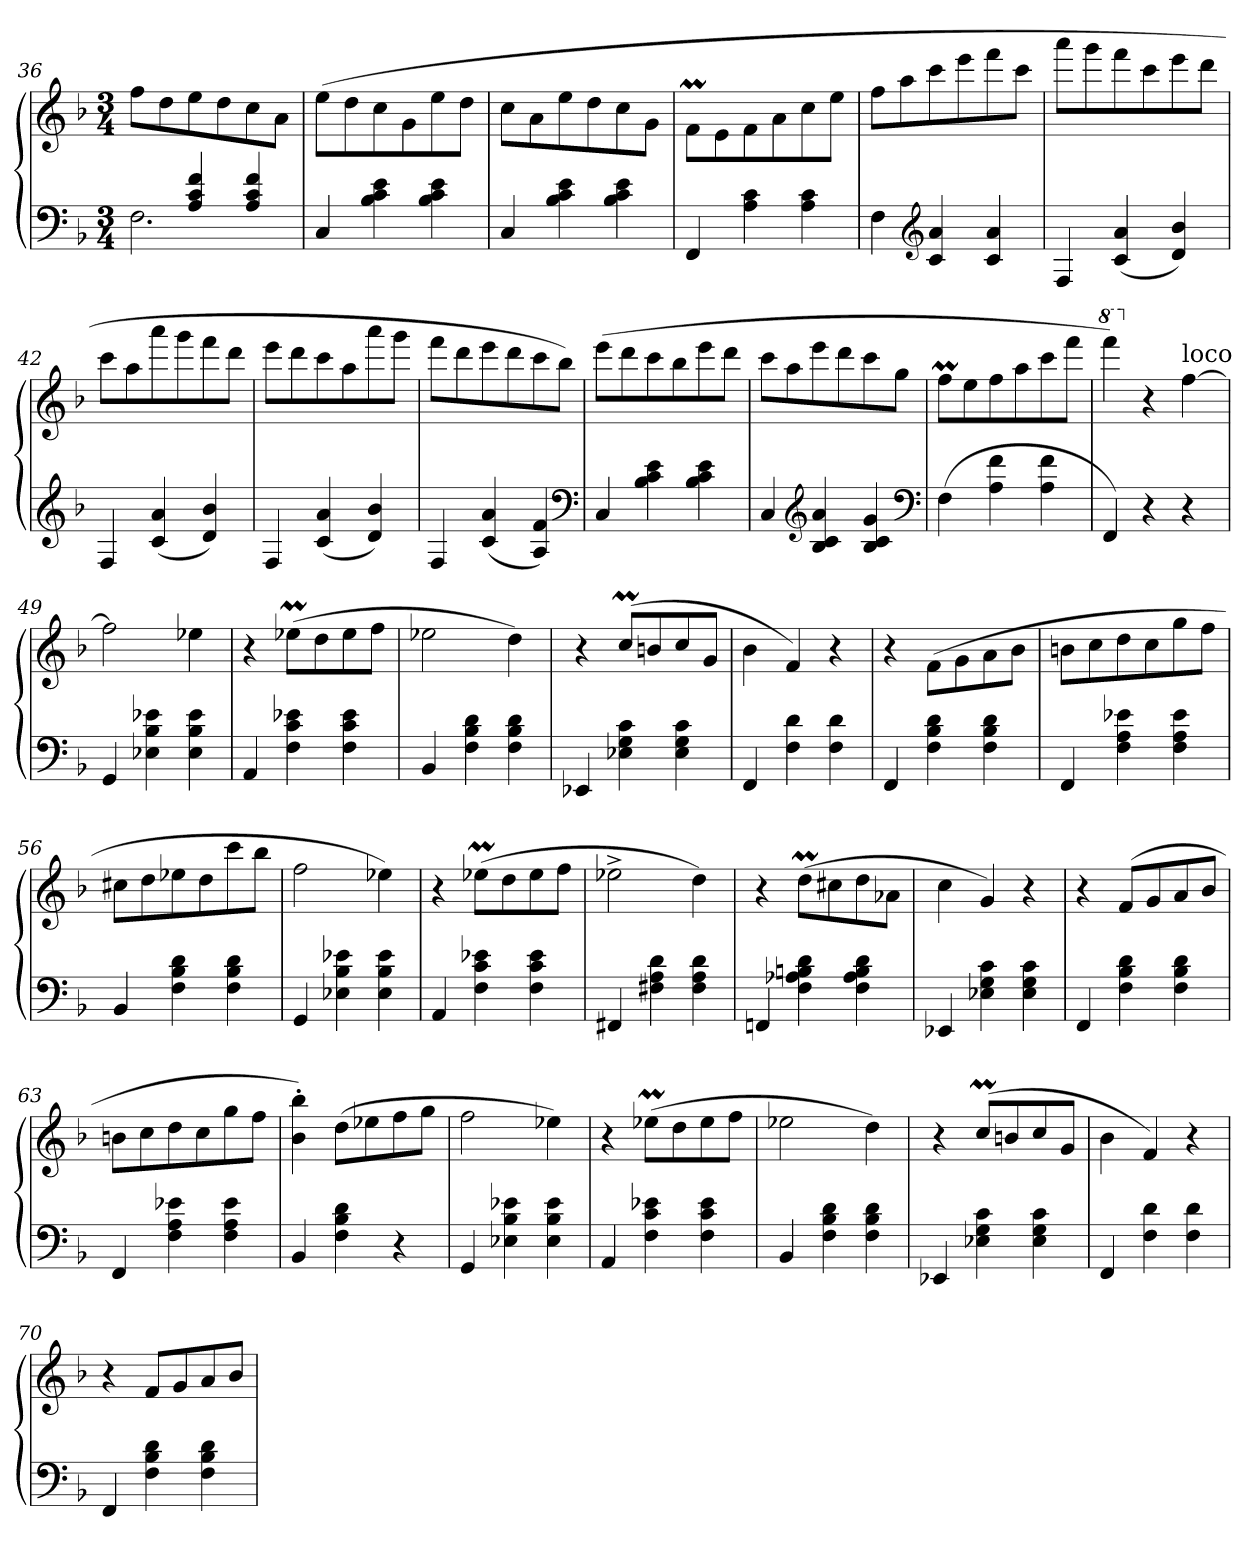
**kern	**kern
*part1	*part1
*staff2	*staff1
*clefF4	*clefG2
*k[b-]	*k[b-]
*F:	*F:
*M3/4	*M3/4
=36	=36
*^	*
4ryy	2.F	8ffL
.	.	8dd
4f 4c 4A	.	8ee
.	.	8dd
4f 4c 4A	.	8cc
.	.	8aJ
*v	*v	*
=37	=37
4C/	(>8eeL
.	8dd
4e 4c 4B-	8cc
.	8g
4e 4c 4B-	8ee
.	8ddJ
=38	=38
4C/	8ccL
.	8a
4e 4c 4B-	8ee
.	8dd
4e 4c 4B-	8cc
.	8gJ
=39	=39
4FF	8fM\L
.	8e
4c 4A	8f
.	8a
4c 4A	8cc
.	8eeJ
=40	=40
4F	8ffL
.	8aa
*clefG2	*
4a 4c	8ccc
.	8eee
4a 4c	8fff
.	8cccJ
=41	=41
4F	8aaaL
.	8ggg
(<4a 4c	8fff
.	8ccc
4b- 4d)	8eee
.	8dddJ
=42	=42
4F	8cccL
.	8aa
(4a 4c	8aaa
.	8ggg
4b- 4d)	8fff
.	8dddJ
=43	=43
4F	8eeeL
.	8ddd
(4a 4c	8ccc
.	8aa
4b- 4d)	8aaa
.	8gggJ
=44	=44
4F	8fffL
.	8ddd
(<4a 4c	8eee
.	8ddd
4f 4A)	8ccc
.	8bb-J)
*clefF4	*
=45	=45
4C/	(>8eeeL
.	8ddd
4e 4c 4B-	8ccc
.	8bb-
4e 4c 4B-	8eee
.	8dddJ
=46	=46
4C/	8cccL
.	8aa
*clefG2	*
4a 4c 4B-	8eee
.	8ddd
4g 4c 4B-	8ccc
.	8ggJ
*clefF4	*
=47	=47
(>4F	8ffM\L
.	8ee
4f 4A	8ff
.	8aa
4f 4A	8ccc
.	8fffJ
=48	=48
*	*8va
4FF)	4ffff)
*	*X8va
4r	4r
!	!LO:TX:a:t=loco
4r	[4ff
=49	=49
4GG	2ff]
4e-X 4B- 4E-X	.
4e- 4B- 4E-	4ee-X
=50	=50
4AA	4r
4e-X 4c 4F	(>8ee-XML
.	8dd
4e- 4c 4F	8ee-
.	8ffJ
=51	=51
4BB-	2ee-X
4d 4B- 4F	.
4d 4B- 4F	4dd)
=52	=52
4EE-X	4r
4c 4G 4E-X	(8ccML
.	8bn
4c 4G 4E-	8cc
.	8gJ
=53	=53
4FF	4b-
4d 4F	4f)
4d 4F	4r
=54	=54
4FF	4r
4d 4B- 4F	(>8f\L
.	8g
4d 4B- 4F	8a
.	8b-J
=55	=55
4FF	8bnL
.	8cc
4e-X 4A 4F	8dd
.	8cc
4e- 4A 4F	8gg
.	8ffJ
=56	=56
4BB-	8cc#XL
.	8dd
4d 4B- 4F	8ee-X
.	8dd
4d 4B- 4F	8ccc
.	8bb-J
=57	=57
4GG	2ff
4e-X 4B- 4E-X	.
4e- 4B- 4E-	4ee-X)
=58	=58
4AA	4r
4e-X 4c 4F	(8ee-XML
.	8dd
4e- 4c 4F	8ee-
.	8ffJ
=59	=59
4FF#X	2ee-X^
4d 4A 4F#X	.
4d 4A 4F#	4dd)
=60	=60
4FFn	4r
4d 4Bn 4A-X 4F	(8ddML
.	8cc#X
4d 4B 4A- 4F	8dd
.	8a-XJ
=61	=61
4EE-X	4cc
4c 4G 4E-X	4g/)
4c 4G 4E-	4r
=62	=62
4FF	4r
4d 4B- 4F	(>8f/L
.	8g
4d 4B- 4F	8a
.	8b-J
=63	=63
4FF	8bnL
.	8cc
4e-X 4A 4F	8dd
.	8cc
4e- 4A 4F	8gg
.	8ffJ
=64	=64
4BB-	4bb-' 4b-')
4d 4B- 4F	(8ddL
.	8ee-X
4r	8ff
.	8ggJ
=65	=65
4GG	2ff
4e-X 4B- 4E-X	.
4e- 4B- 4E-	4ee-X)
=66	=66
4AA	4r
4e-X 4c 4F	(8ee-XML
.	8dd
4e- 4c 4F	8ee-
.	8ffJ
=67	=67
4BB-	2ee-X
4d 4B- 4F	.
4d 4B- 4F	4dd)
=68	=68
4EE-X	4r
4c 4G 4E-X	(8ccML
.	8bn
4c 4G 4E-	8cc
.	8gJ
=69	=69
4FF	4b-
4d 4F	4f/)
4d 4F	4r
=70	=70
4FF	4r
4d 4B- 4F	8f/L
.	8g
4d 4B- 4F	8a
.	8b-J
=	=
*-	*-
